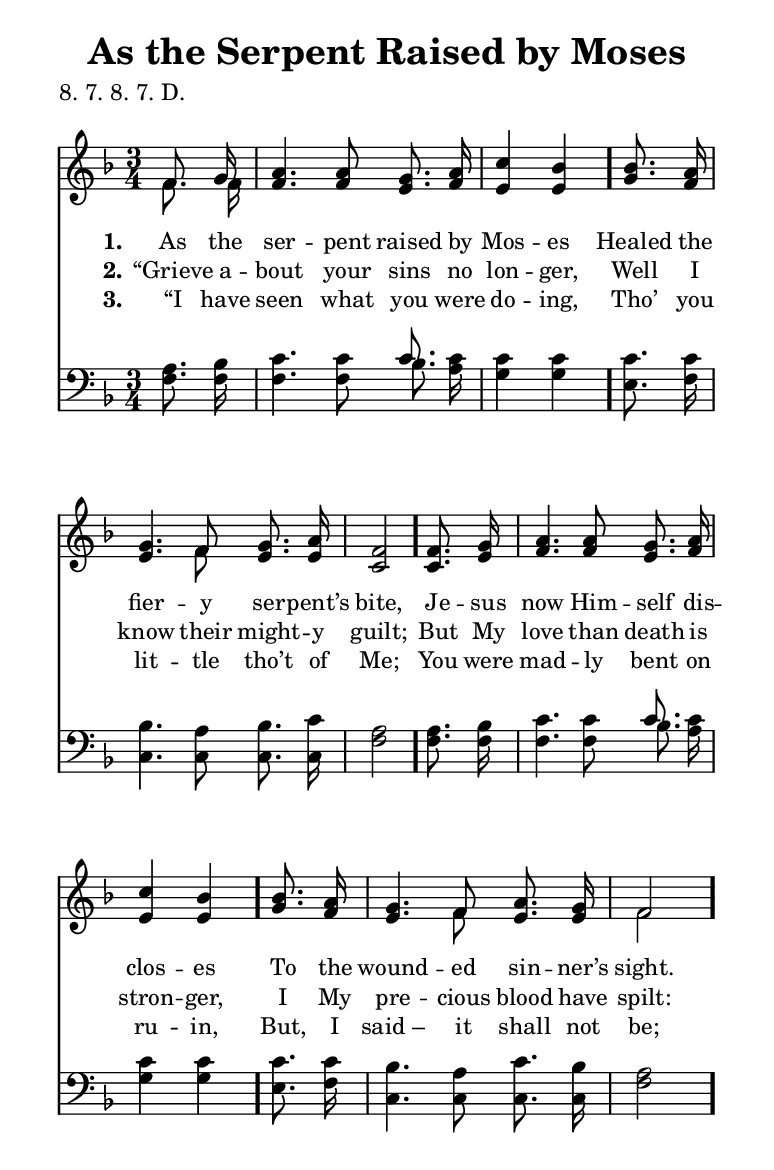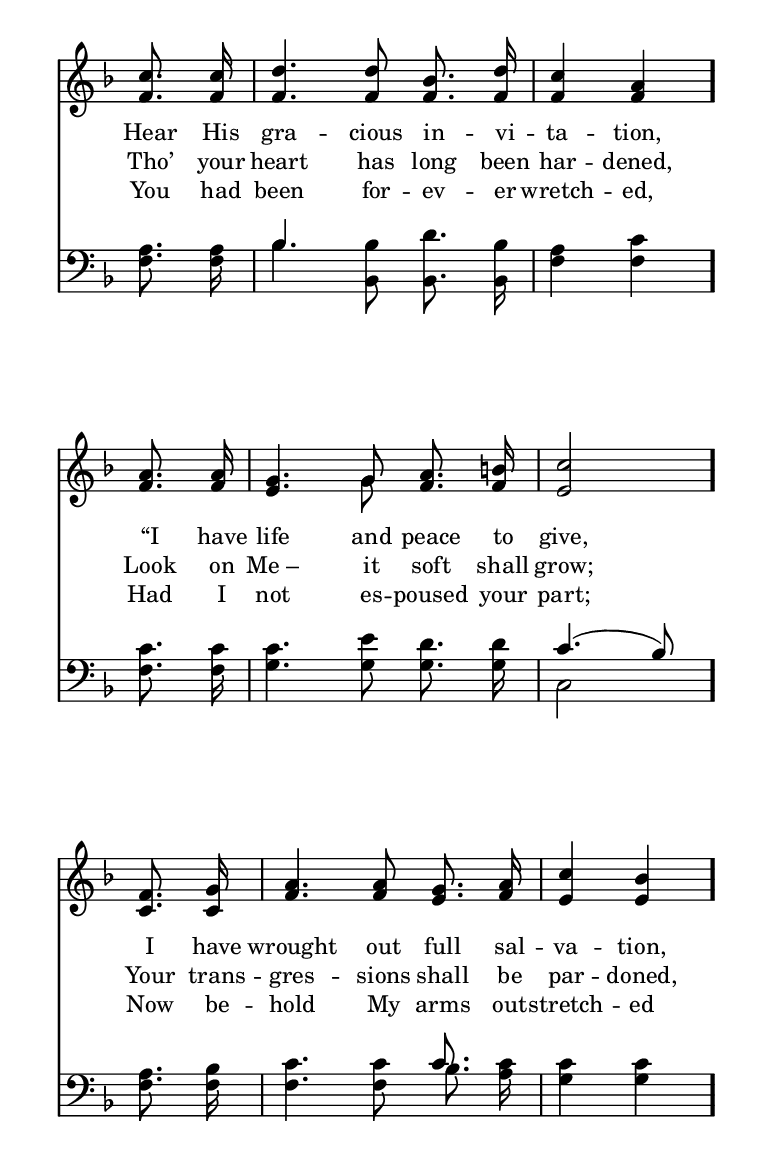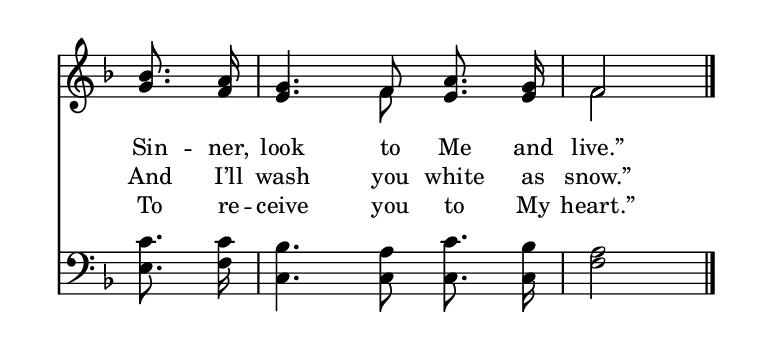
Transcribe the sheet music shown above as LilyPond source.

\include "common/global.ily"
\paper {
  \include "common/paper.ily"
}

\header{
  %gospel
  hymnnumber = "2"
  title = "As the Serpent Raised by Moses"
  tunename = "Take the World but Give Me Jesus"
  meter = "8. 7. 8. 7. D."
  poet = ""
  composer = ""
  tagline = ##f
}

pattern = { f8. g16 | a4. a8 g8. a16 | c4 bes bes8. a16 | g4. f8 g8. a16 | f2 }

global = {
  \include "common/overrides.ily"
  \autoBeamOff
  \override Staff.TimeSignature.style = #'numbered \time 3/4
  \once \override Score.MetronomeMark.transparent = ##t
  \tempo 4 = 70
  \key f \major
  \partial 4
}

notesSoprano = {
\global
\relative a' {

  \changePitch \pattern { f g | a a g a | c bes bes a | g f g a | f }
  \changePitch \pattern { f g | a a g a | c bes bes a | g f a g | f }
  \changePitch \pattern { c' c | d d bes d | c a a a | g g a b | c }
  \changePitch \pattern { f, g | a a g a | c bes bes a | g f a g | f }

  \bar "|."

}
}

notesAlto = {
\global
\relative e' {

  \changePitch \pattern { f f | f f e f | e e g f | e f e e | c }
  \changePitch \pattern { c e | f f e f | e e g f | e f e e | f }
  \changePitch \pattern { f f | f f f f | f f f f | e g f f | e }
  \changePitch \pattern { c c | f f e f | e e g f | e f e e | f }

}
}

notesTenor = {
\global
\relative a {

  \changePitch \pattern { a bes | c c c c | c c c c | bes a bes c | a }
  \changePitch \pattern { a bes | c c c c | c c c c | bes a c bes | a }
  \changePitch \pattern { a a | bes bes d bes | a c c c | c e d d | s \insert { c4.( bes8) } } % slur
  \changePitch \pattern { a bes | c c c c | c c c c | bes a c bes | a }

}
}

notesBass = {
\global
\relative a {

  \changePitch \pattern { f f | f f bes a | g g e f | c c c c | f }
  \changePitch \pattern { f f | f f bes a | g g e f | c c c c | f }
  \changePitch \pattern { f f | bes bes, bes bes | f' f f f | g g g g | c, }
  \changePitch \pattern { f f | f f bes a | g g e f | c c c c | f }

}
}

wordsA = \lyricmode {
\set stanza = "1."

  As the ser -- pent raised by Mos -- es \bar "."
  Healed the fier -- y ser -- pent’s bite, \bar "."
  Je -- sus now Him -- self dis -- clos -- es \bar "."
  To the wound -- ed sin -- ner’s sight. \bar "."
  Hear His gra -- cious in -- vi -- ta -- tion, \bar "."
  “I have life and peace to give, \bar "."
  I have wrought out full sal -- va -- tion, \bar "."
  Sin -- ner, look to Me and live.” \bar "."
}

wordsB = \lyricmode {
\set stanza = "2."

  “Grieve a -- bout your sins no lon -- ger,
  Well I know their might -- y guilt;
  But My love than death is stron -- ger,
  I My pre -- cious blood have spilt:
  Tho’ your heart has long been har -- dened,
  Look on Me_– it soft shall grow;
  Your trans -- gres -- sions shall be par -- doned,
  And I’ll wash you white as snow.”
}

wordsC = \lyricmode {
\set stanza = "3."

  “I have seen what you were do -- ing,
  Tho’ you lit -- tle tho’t of Me;
  You were mad -- ly bent on ru -- in,
  But, I said_– it shall not be;
  You had been for -- ev -- er wretch -- ed,
  Had I not es -- poused your part;
  Now be -- hold My arms out -- stretch -- ed
  To re -- ceive you to My heart.”
}


\score {
  \context ChoirStaff <<
    \context Staff = upper <<
      \set Staff.autoBeaming = ##f
      \set ChoirStaff.systemStartDelimiter = #'SystemStartBar
      \set ChoirStaff.printPartCombineTexts = ##f
      \partcombine #'(2 . 11) \notesSoprano \notesAlto
      \context NullVoice = sopranos { \voiceOne << \notesSoprano >> }
      \context Lyrics = one   \lyricsto sopranos \wordsA
      \context Lyrics = two   \lyricsto sopranos \wordsB
      \context Lyrics = three \lyricsto sopranos \wordsC
    >>
    \context Staff = men <<
      \set Staff.autoBeaming = ##f
      \clef bass
      \partcombine #'(2 . 11) \notesTenor \notesBass
    >>
  >>
  \layout {
    \include "common/layout.ily"
  }
  \midi{
    \include "common/midi.ily"
  }
}

\version "2.19.49"  % necessary for upgrading to future LilyPond versions.

